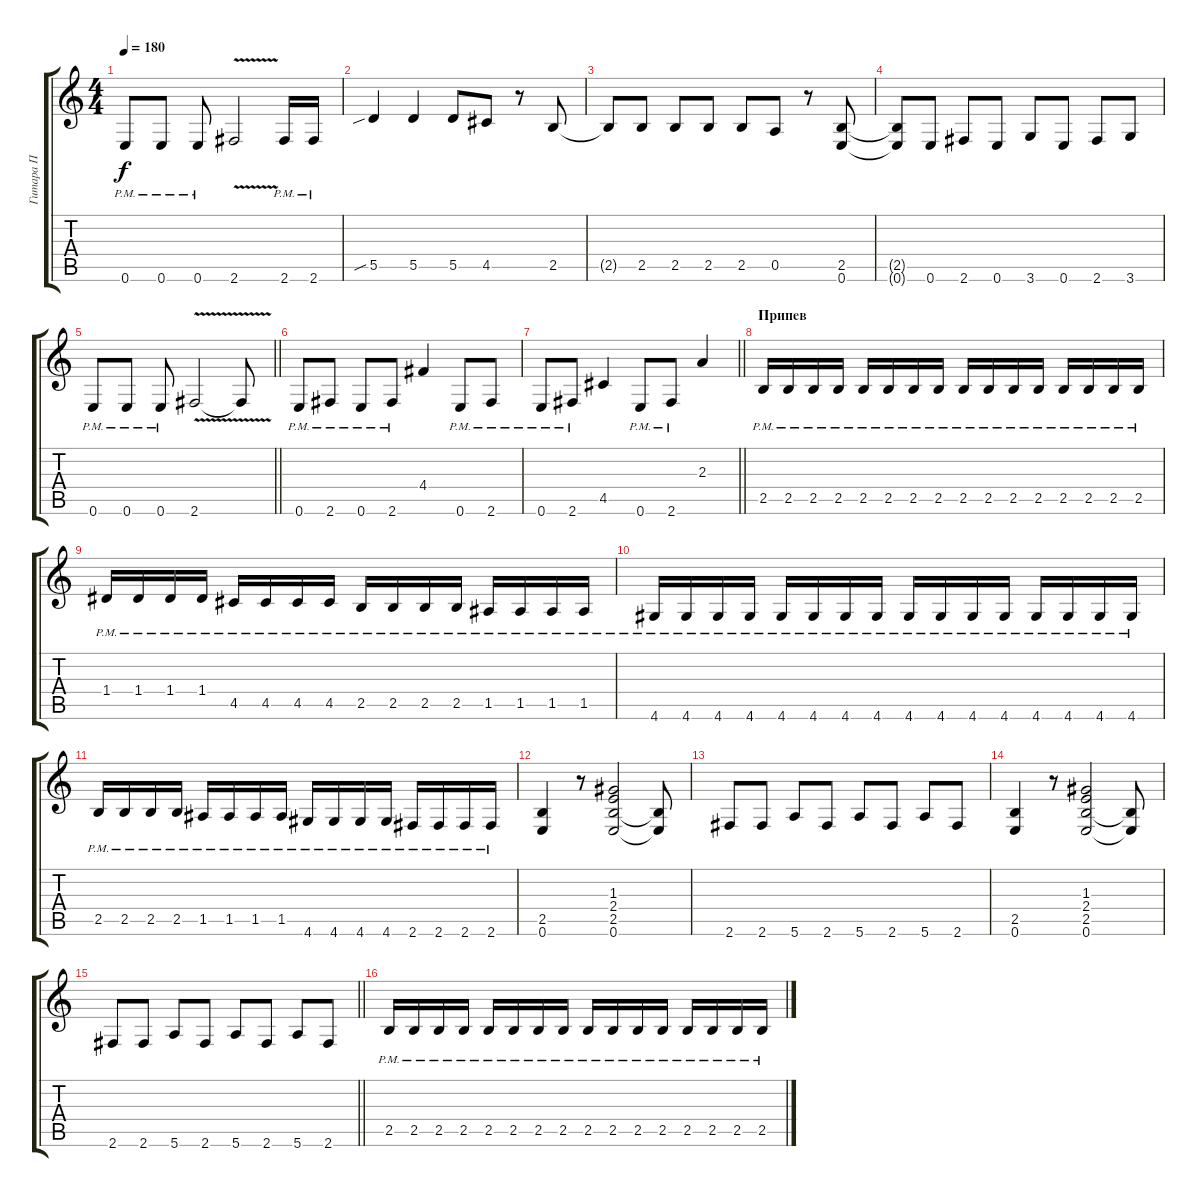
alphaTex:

\track ("Гитара П" "Гитара П") {instrument overdrivenguitar}
\staff {score tabs}
\tuning (E4 B3 G3 D3 A2 E2) {hide}
\ts (4 4)
\tempo 180
\clef g2
\ks c
0.6{pm}.8{dy f} 0.6{pm}.8 0.6{pm}.8 2.6{v}.2 2.6{pm}.16 2.6{pm}.16 |
5.5{sib}.4 5.5.4 5.5.8 4.5.8 r.8 2.5.8 |
2.5{t}.8 2.5.8 2.5.8 2.5.8 2.5.8 0.5.8 r.8 (2.5 0.6).8 |
(2.5{t} 0.6{t}).8 0.6.8 2.6.8 0.6.8 3.6.8 0.6.8 2.6.8 3.6.8 |
\barLineRight lightlight
0.6{pm}.8 0.6{pm}.8 0.6{pm}.8 2.6{v}.2 2.6{t}.8 |
\section ("" " ")
0.6{pm}.8 2.6{pm}.8 0.6{pm}.8 2.6{pm}.8 4.4.4 0.6{pm}.8 2.6{pm}.8 |
\barLineRight lightlight
0.6{pm}.8 2.6{pm}.8 4.5.4 0.6{pm}.8 2.6{pm}.8 2.3.4 |
\section ("" "Припев")
2.5{pm}.16 2.5{pm}.16 2.5{pm}.16 2.5{pm}.16 2.5{pm}.16 2.5{pm}.16 2.5{pm}.16 2.5{pm}.16 2.5{pm}.16 2.5{pm}.16 2.5{pm}.16 2.5{pm}.16 2.5{pm}.16 2.5{pm}.16 2.5{pm}.16 2.5{pm}.16 |
1.4{pm}.16 1.4{pm}.16 1.4{pm}.16 1.4{pm}.16 4.5{pm}.16 4.5{pm}.16 4.5{pm}.16 4.5{pm}.16 2.5{pm}.16 2.5{pm}.16 2.5{pm}.16 2.5{pm}.16 1.5{pm}.16 1.5{pm}.16 1.5{pm}.16 1.5{pm}.16 |
4.6{pm}.16 4.6{pm}.16 4.6{pm}.16 4.6{pm}.16 4.6{pm}.16 4.6{pm}.16 4.6{pm}.16 4.6{pm}.16 4.6{pm}.16 4.6{pm}.16 4.6{pm}.16 4.6{pm}.16 4.6{pm}.16 4.6{pm}.16 4.6{pm}.16 4.6{pm}.16 |
2.5{pm}.16 2.5{pm}.16 2.5{pm}.16 2.5{pm}.16 1.5{pm}.16 1.5{pm}.16 1.5{pm}.16 1.5{pm}.16 4.6{pm}.16 4.6{pm}.16 4.6{pm}.16 4.6{pm}.16 2.6{pm}.16 2.6{pm}.16 2.6{pm}.16 2.6{pm}.16 |
(2.5 0.6).4 r.8 (1.3 2.4 2.5 0.6).2 (2.5{t} 0.6{t}).8 |
2.6.8 2.6.8 5.6.8 2.6.8 5.6.8 2.6.8 5.6.8 2.6.8 |
(2.5 0.6).4 r.8 (1.3 2.4 2.5 0.6).2 (2.5{t} 0.6{t}).8 |
\barLineRight lightlight
2.6.8 2.6.8 5.6.8 2.6.8 5.6.8 2.6.8 5.6.8 2.6.8 |
\section ("" " ")
2.5{pm}.16 2.5{pm}.16 2.5{pm}.16 2.5{pm}.16 2.5{pm}.16 2.5{pm}.16 2.5{pm}.16 2.5{pm}.16 2.5{pm}.16 2.5{pm}.16 2.5{pm}.16 2.5{pm}.16 2.5{pm}.16 2.5{pm}.16 2.5{pm}.16 2.5{pm}.16
